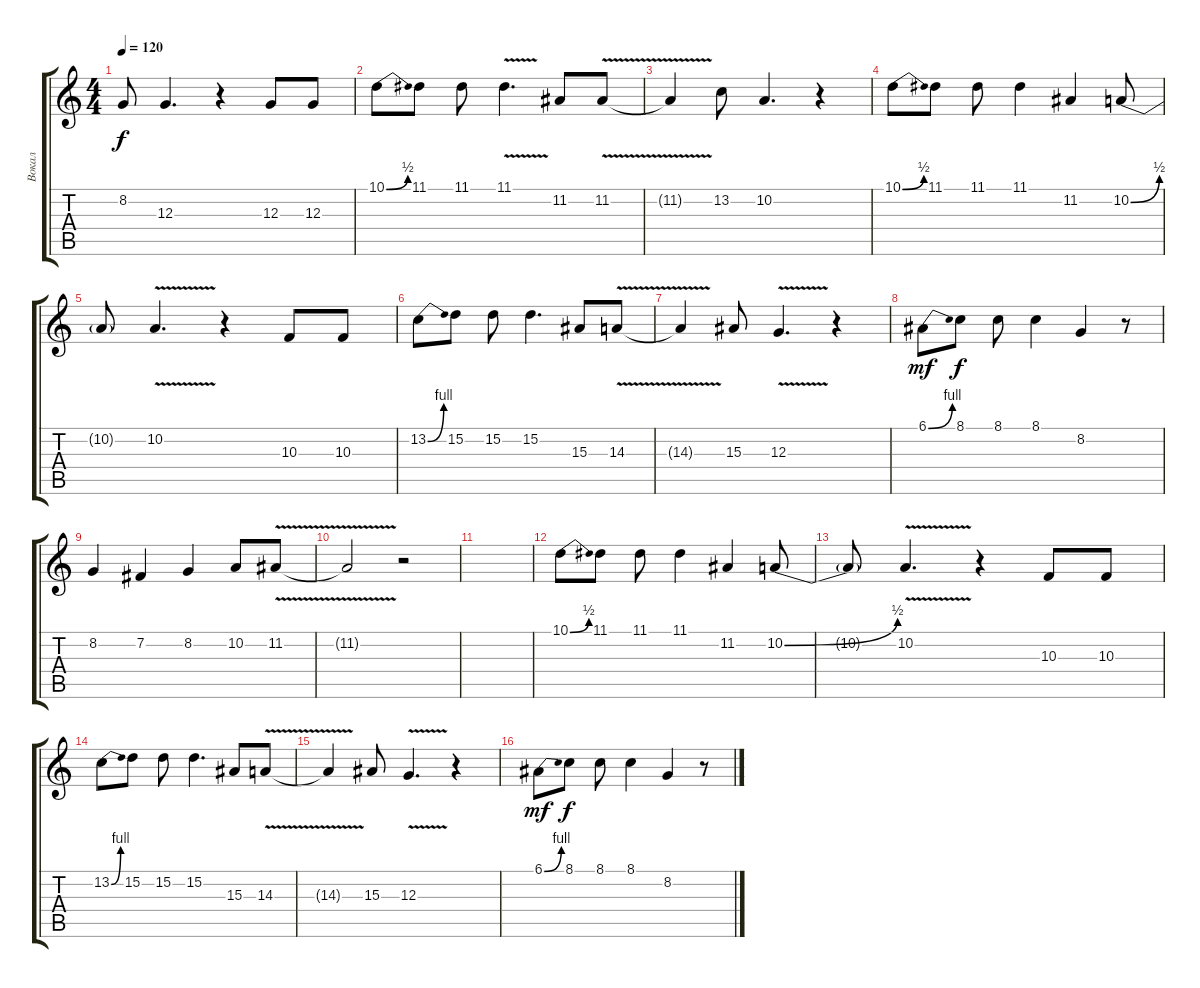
\track ("Вокал" "Вокал") {instrument clarinet}
\staff {score tabs}
\tuning (E4 B3 G3 D3 A2 E2) {hide}
\ts (4 4)
\tempo 120
\clef g2
\ks c
8.2{t}.8{dy f} 12.3.4{d} r.4 12.3.8 12.3.8 |
10.1{be (bend 0 0 60 2)}.8 11.1.8 11.1.8 11.1{v}.4{d} 11.2.8 11.2{v}.8 |
11.2{t}.4 13.2.8 10.2.4{d} r.4 |
10.1{be (bend 0 0 60 2)}.8 11.1.8 11.1.8 11.1.4 11.2.4 10.2{be (bend 0 0 60 2)}.8 |
10.2{t}.8 10.2{v}.4{d} r.4 10.3.8 10.3.8 |
13.2{be (bend 0 0 60 4)}.8 15.2.8 15.2.8 15.2.4{d} 15.3.8 14.3{v}.8 |
14.3{t}.4 15.3.8 12.3{v}.4{d} r.4 |
6.1{be (bend 0 0 60 4)}.8{dy mf} 8.1.8{dy f} 8.1.8 8.1.4 8.2.4 r.8 |
8.2.4 7.2.4 8.2.4 10.2.8 11.2{v}.8 |
11.2{t}.2 r.2 |
|
10.1{be (bend 0 0 60 2)}.8 11.1.8 11.1.8 11.1.4 11.2.4 10.2{be (bend 0 0 60 2)}.8 |
10.2{t}.8 10.2{v}.4{d} r.4 10.3.8 10.3.8 |
13.2{be (bend 0 0 60 4)}.8 15.2.8 15.2.8 15.2.4{d} 15.3.8 14.3{v}.8 |
14.3{t}.4 15.3.8 12.3{v}.4{d} r.4 |
6.1{be (bend 0 0 60 4)}.8{dy mf} 8.1.8{dy f} 8.1.8 8.1.4 8.2.4 r.8
